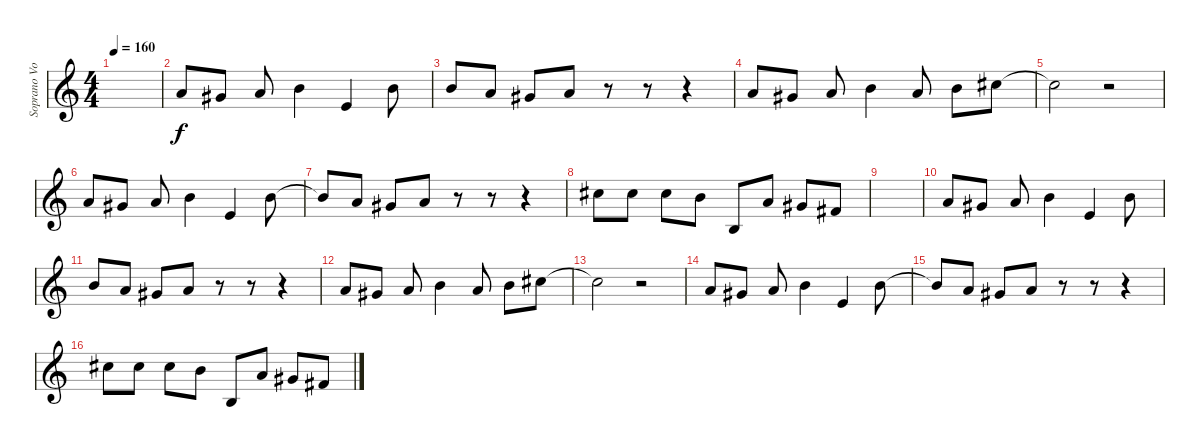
\track ("Soprano Voice" "Soprano Vo") {instrument voiceoohs}
\staff {score}
\tuning (E4 B3 G3 D3 A2 E2 B1) {hide}
\ts (4 4)
\tempo 160
\clef g2
\ks c
|
5.1.8 4.1.8 5.1.8 7.1.4 0.1.4 7.1.8 |
7.1.8 5.1.8 4.1.8 5.1.8 r.8 r.8 r.4 |
5.1.8 4.1.8 5.1.8 7.1.4 5.1.8 7.1.8 9.1.8 |
9.1{t}.2 r.2 |
5.1.8 4.1.8 5.1.8 7.1.4 0.1.4 7.1.8 |
7.1{t}.8 5.1.8 4.1.8 5.1.8 r.8 r.8 r.4 |
9.1.8 9.1.8 9.1.8 7.1.8 0.2.8 5.1.8 4.1.8 2.1.8 |
|
5.1.8 4.1.8 5.1.8 7.1.4 0.1.4 7.1.8 |
7.1.8 5.1.8 4.1.8 5.1.8 r.8 r.8 r.4 |
5.1.8 4.1.8 5.1.8 7.1.4 5.1.8 7.1.8 9.1.8 |
9.1{t}.2 r.2 |
5.1.8 4.1.8 5.1.8 7.1.4 0.1.4 7.1.8 |
7.1{t}.8 5.1.8 4.1.8 5.1.8 r.8 r.8 r.4 |
9.1.8 9.1.8 9.1.8 7.1.8 0.2.8 5.1.8 4.1.8 2.1.8
